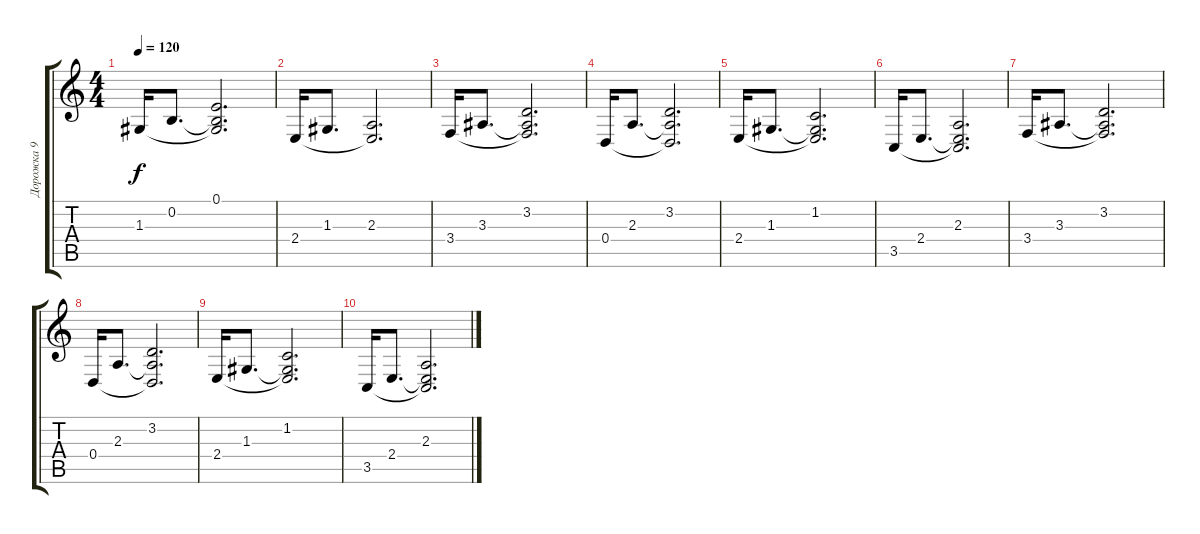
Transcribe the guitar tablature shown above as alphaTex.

\track ("Дорожка 9" "Дорожка 9") {instrument choiraahs}
\staff {score tabs}
\tuning (E4 B3 G3 D3 A2 E2) {hide}
\ts (4 4)
\tempo 120
\clef g2
\ks aminor
1.3.16{dy f} 0.2.8{d} (0.1 0.2{t} 1.3{t}).2{d} |
2.4.16 1.3.8{d} (2.3 2.4{t}).2{d} |
3.4.16 3.3.8{d} (3.2 3.3{t} 3.4{t}).2{d} |
0.4.16 2.3.8{d} (3.2 2.3{t} 0.4{t}).2{d} |
2.4.16 1.3.8{d} (1.2 1.3{t} 2.4{t}).2{d} |
3.5.16 2.4.8{d} (2.3 2.4{t} 3.5{t}).2{d} |
3.4.16 3.3.8{d} (3.2 3.3{t} 3.4{t}).2{d} |
0.4.16 2.3.8{d} (3.2 2.3{t} 0.4{t}).2{d} |
2.4.16 1.3.8{d} (1.2 1.3{t} 2.4{t}).2{d} |
3.5.16 2.4.8{d} (2.3 2.4{t} 3.5{t}).2{d}
